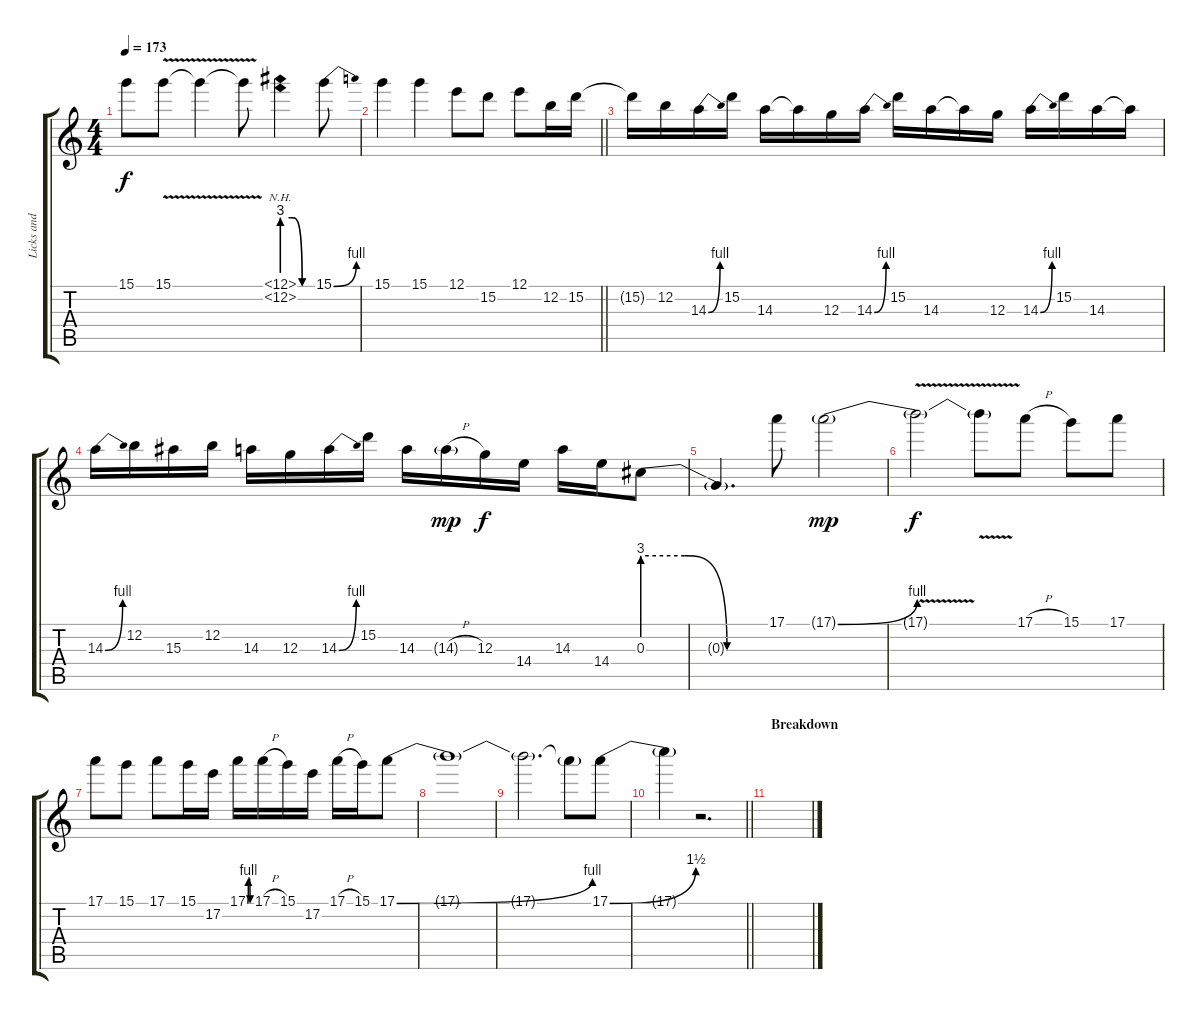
\track ("Licks and Slash's Solo" "Licks and ") {instrument overdrivenguitar}
\staff {score tabs}
\tuning (E4 B3 G3 D3 A2 E2) {hide}
\ts (4 4)
\tempo 173
\clef g2
\ks c
15.1{t}.8{dy f} 15.1{v}.8 15.1{v t}.4 15.1{v t}.8 (12.1{be (custom 0 12 20 12 40 0 60 0) nh} 12.2{be (custom 0 12 20 12 40 0 60 0) nh}).4 15.1{be (bend 0 0 60 4)}.8 |
\barLineRight lightlight
15.1.4 15.1.4 12.1.8 15.2.8 12.1.8 12.2.16 15.2.16 |
15.2{t}.16 12.2.16 14.3{be (bend 0 0 60 4)}.16 15.2.16 14.3.16 14.3{t}.16 12.3.16 14.3{be (bend 0 0 60 4)}.16 15.2.16 14.3.16 14.3{t}.16 12.3.16 14.3{be (bend 0 0 60 4)}.16 15.2.16 14.3.16 14.3{t}.16 |
14.3{be (bend 0 0 60 4)}.16 12.2.16 15.3.16 12.2.16 14.3.16 12.3.16 14.3{be (bend 0 0 60 4)}.16 15.2.16 14.3.16 14.3{h g}.16{dy mp} 12.3.16{dy f} 14.4.16 14.3.16 14.4.16 0.3{be (custom 0 12 20 12 40 0 60 0)}.8 |
0.3{t}.4{d} 17.1.8 17.1{be (bend 0 0 60 4) g}.2{dy mp} |
17.1{v t}.2{dy f} 17.1{v t}.8 17.1{h}.8 15.1.8 17.1.8 |
17.1.8 15.1.8 17.1.8 15.1.16 17.2.16 17.1{be (custom 0 0 15 4 30 4 45 0 60 0)}.16 17.1{h}.16 15.1.16 17.2.16 17.1{h}.16 15.1.16 17.1{be (bend 0 0 60 4)}.8 |
17.1{t}.1 |
17.1{t}.2{d} 17.1{t}.8 17.1{be (bend 0 0 60 6)}.8 |
\barLineRight lightlight
17.1{t}.4 r.2{d} |
\section ("" "Breakdown")
